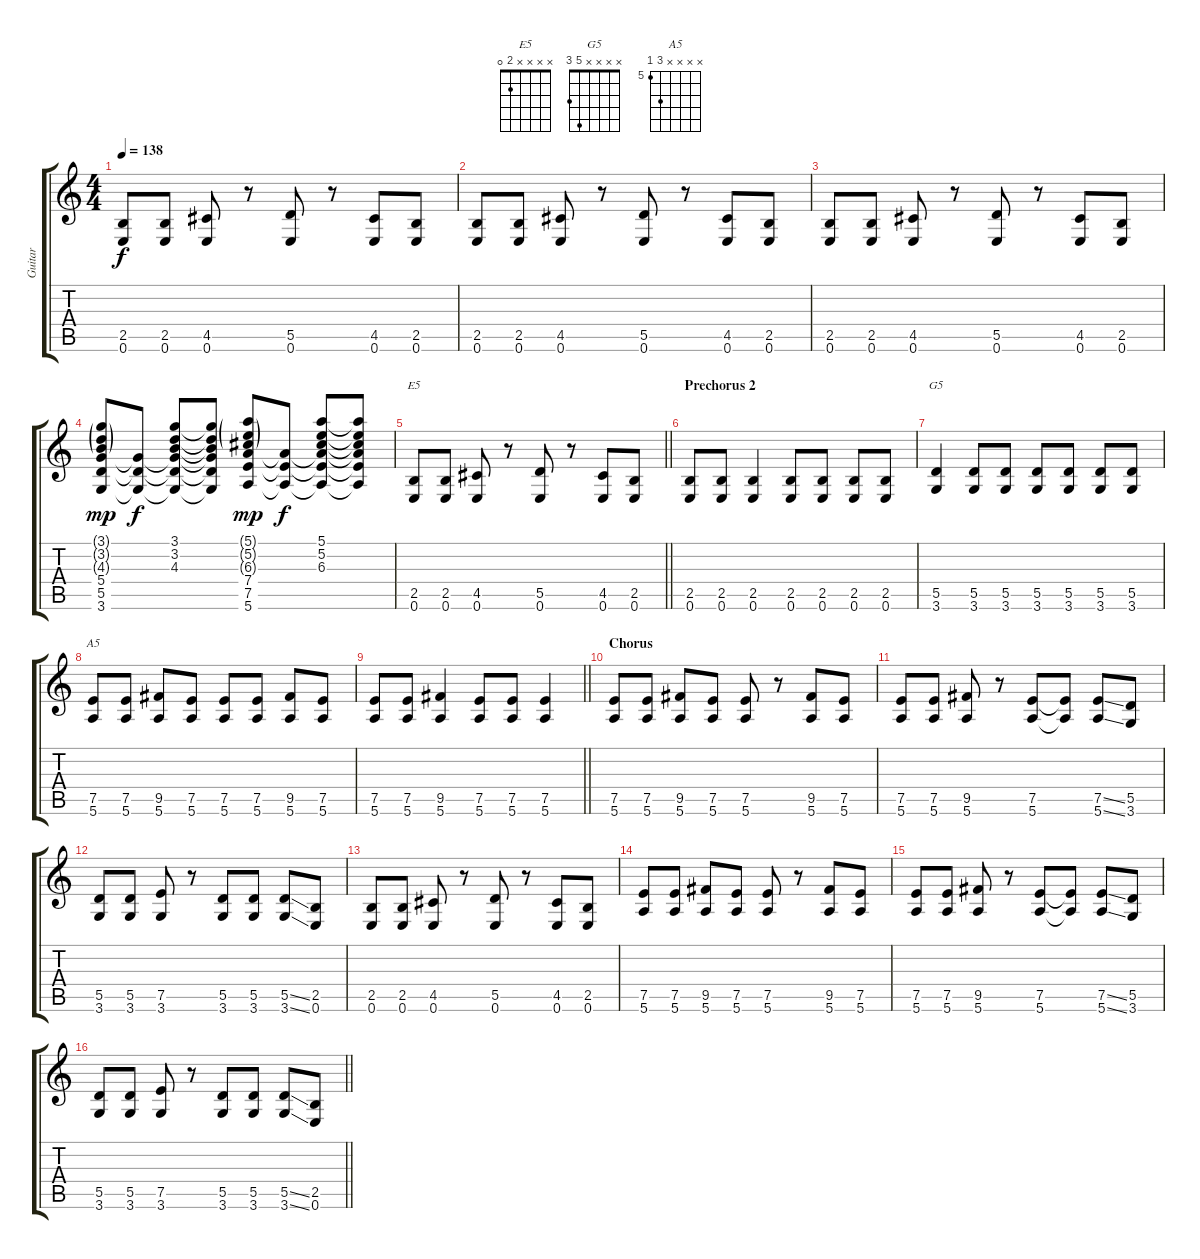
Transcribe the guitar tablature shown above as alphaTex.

\track ("Guitar" "Guitar") {solo instrument electricguitarclean}
\staff {score tabs}
\tuning (E4 B3 G3 D3 A2 E2) {hide}
\chord ("E5" x x x x 2 0)
\chord ("G5" x x x x 5 3)
\chord ("A5" x x x x 7 5) {firstfret 5}
\ts (4 4)
\tempo 138
\clef g2
\ks c
(2.5 0.6).8{dy f} (2.5 0.6).8 (4.5 0.6).8 r.8 (5.5 0.6).8 r.8 (4.5 0.6).8 (2.5 0.6).8 |
(2.5 0.6).8 (2.5 0.6).8 (4.5 0.6).8 r.8 (5.5 0.6).8 r.8 (4.5 0.6).8 (2.5 0.6).8 |
(2.5 0.6).8 (2.5 0.6).8 (4.5 0.6).8 r.8 (5.5 0.6).8 r.8 (4.5 0.6).8 (2.5 0.6).8 |
(3.1{g} 3.2{g} 4.3{g} 5.4 5.5 3.6).8{dy mp} (5.4{t} 5.5{t} 3.6{t}).8{dy f} (3.1 3.2 4.3 5.4{t} 5.5{t} 3.6{t}).8 (3.1{t} 3.2{t} 4.3{t} 5.4{t} 5.5{t} 3.6{t}).8 (5.1{g} 5.2{g} 6.3{g} 7.4 7.5 5.6).8{dy mp} (7.4{t} 7.5{t} 5.6{t}).8{dy f} (5.1 5.2 6.3 7.4{t} 7.5{t} 5.6{t}).8 (5.1{t} 5.2{t} 6.3{t} 7.4{t} 7.5{t} 5.6{t}).8 |
\barLineRight lightlight
(2.5 0.6).8{ch "E5"} (2.5 0.6).8 (4.5 0.6).8 r.8 (5.5 0.6).8 r.8 (4.5 0.6).8 (2.5 0.6).8 |
\section ("" "Prechorus 2")
(2.5 0.6).8 (2.5 0.6).8 (2.5 0.6).4 (2.5 0.6).8 (2.5 0.6).8 (2.5 0.6).8 (2.5 0.6).8 |
(5.5 3.6).4{ch "G5"} (5.5 3.6).8 (5.5 3.6).8 (5.5 3.6).8 (5.5 3.6).8 (5.5 3.6).8 (5.5 3.6).8 |
(7.5 5.6).8{ch "A5"} (7.5 5.6).8 (9.5 5.6).8 (7.5 5.6).8 (7.5 5.6).8 (7.5 5.6).8 (9.5 5.6).8 (7.5 5.6).8 |
\barLineRight lightlight
(7.5 5.6).8 (7.5 5.6).8 (9.5 5.6).4 (7.5 5.6).8 (7.5 5.6).8 (7.5 5.6).4 |
\section ("" "Chorus")
(7.5 5.6).8 (7.5 5.6).8 (9.5 5.6).8 (7.5 5.6).8 (7.5 5.6).8 r.8 (9.5 5.6).8 (7.5 5.6).8 |
(7.5 5.6).8 (7.5 5.6).8 (9.5 5.6).8 r.8 (7.5 5.6).8 (7.5{t} 5.6{t}).8 (7.5{ss} 5.6{ss}).8 (5.5 3.6).8 |
(5.5 3.6).8 (5.5 3.6).8 (7.5 3.6).8 r.8 (5.5 3.6).8 (5.5 3.6).8 (5.5{ss} 3.6{ss}).8 (2.5 0.6).8 |
(2.5 0.6).8 (2.5 0.6).8 (4.5 0.6).8 r.8 (5.5 0.6).8 r.8 (4.5 0.6).8 (2.5 0.6).8 |
(7.5 5.6).8 (7.5 5.6).8 (9.5 5.6).8 (7.5 5.6).8 (7.5 5.6).8 r.8 (9.5 5.6).8 (7.5 5.6).8 |
(7.5 5.6).8 (7.5 5.6).8 (9.5 5.6).8 r.8 (7.5 5.6).8 (7.5{t} 5.6{t}).8 (7.5{ss} 5.6{ss}).8 (5.5 3.6).8 |
\barLineRight lightlight
(5.5 3.6).8 (5.5 3.6).8 (7.5 3.6).8 r.8 (5.5 3.6).8 (5.5 3.6).8 (5.5{ss} 3.6{ss}).8 (2.5 0.6).8
